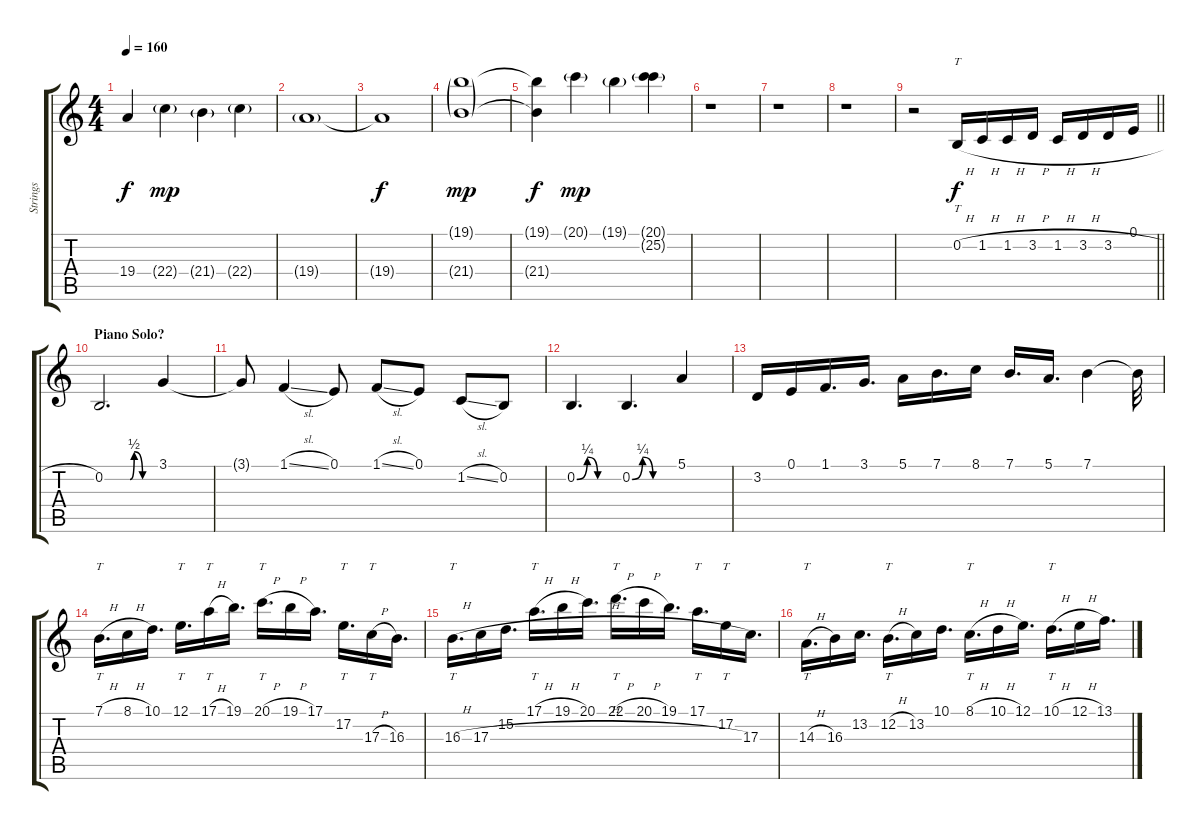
\track ("Strings" "Strings") {instrument acousticgrandpiano}
\staff {score tabs}
\tuning (E4 B3 G3 D3 A2 E2) {hide}
\ts (4 4)
\tempo 160
\clef g2
\ks c
19.4{t}.4{dy f} 22.4{g}.4{dy mp} 21.4{g}.4 22.4{g}.4 |
19.4{g}.1 |
19.4{t}.1{dy f} |
(19.1{g} 21.4{g}).1{dy mp} |
(19.1{t} 21.4{t}).4{dy f} 20.1{g}.4{dy mp} 19.1{g}.4 (20.1{g} 25.2{g}).4 |
r.1 |
r.1 |
r.1 |
\barLineRight lightlight
r.2 0.2{h}.16{tt dy f} 1.2{h}.16 1.2{h}.16 3.2{h}.16 1.2{h}.16 3.2{h}.16 3.2{h}.16 0.1.16 |
\section ("" "Piano Solo?")
0.2{be (custom 0 0 15 0 30 0 35 2 45 0 60 0)}.2{d} 3.1.4 |
3.1{t}.8 1.1{sl}.4 0.1.8 1.1{sl}.8 0.1.8 1.2{sl}.8 0.2.8 |
0.2{be (custom 0 0 15 1 30 0 60 0)}.4{d} 0.2{be (custom 0 0 15 1 30 0 60 0)}.4{d} 5.1.4 |
3.2.16 0.1.16 1.1.16{d} 3.1.16{d} 5.1.16 7.1.16{d} 8.1.16 7.1.16{d} 5.1.16{d} 7.1.4 7.1{t}.32 |
7.1{h}.16{tt d} 8.1{h}.16 10.1.16{d} 12.1.16{tt d} 17.1{h}.16{tt} 19.1.16{d} 20.1{h}.16{tt d} 19.1{h}.16 17.1.16{d} 17.2.16{tt d} 17.3{h}.16{tt} 16.3.16{d} |
16.3{h}.16{tt d} 17.3{h}.16 15.2.16{d} 17.1{h}.16{tt d} 19.1{h}.16 20.1.16{d} 22.1{h}.16{tt d} 20.1{h}.16 19.1.16{d} 17.1.16{tt d} 17.2.16{tt} 17.3.16{d} |
14.3{h}.16{tt d} 16.3.16 13.2.16{d} 12.2{h}.16{tt d} 13.2.16 10.1.16{d} 8.1{h}.16{tt d} 10.1{h}.16 12.1.16{d} 10.1{h}.16{tt d} 12.1{h}.16 13.1.16{d}
